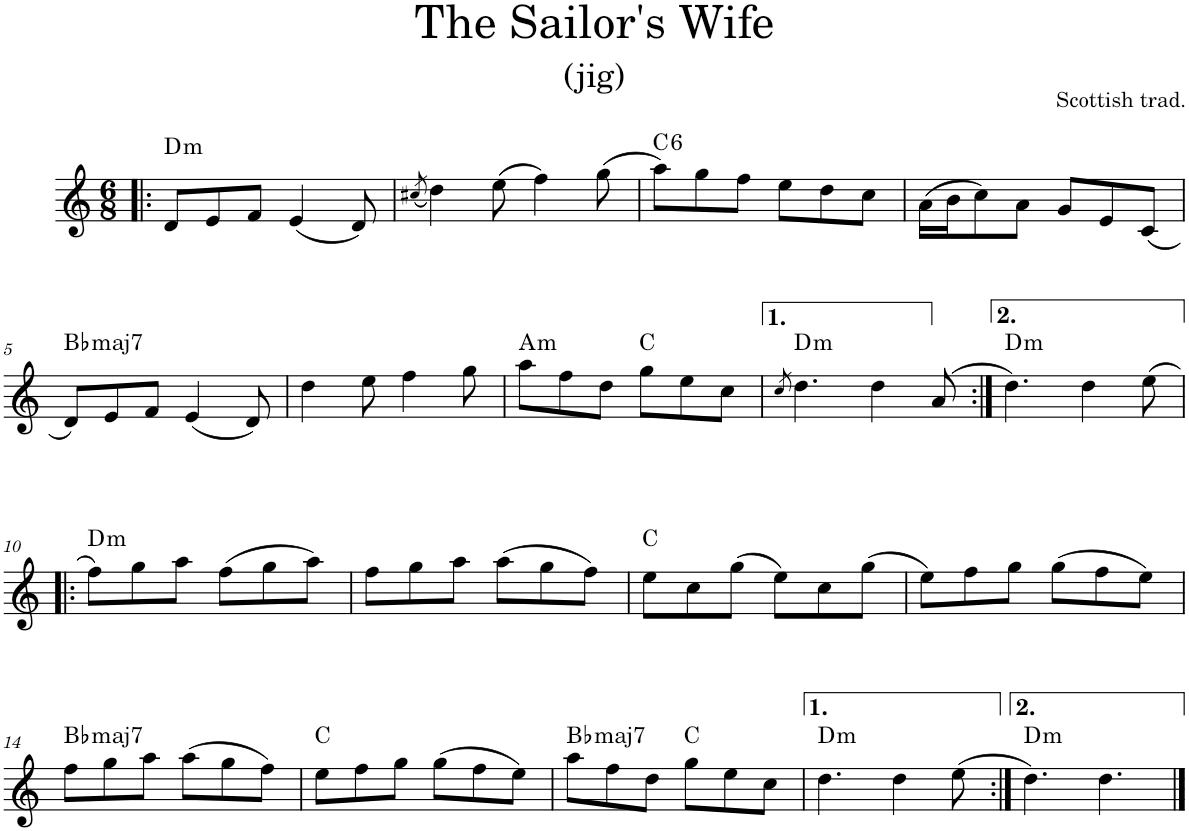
**kern	**harte
*part1	*part1
*staff1	*
*I"Piano	*
*I'Pno.	*
*clefG2	*
*k[]	*
*M6/8	*
=1!|:	=1!|:
!	!LO:H:kt=m
8d/L	D:min
8e/	.
8f/J	.
(4e/	.
8d/)	.
=2	=2
(8qcc#X/	.
4dd\)	.
(8ee\	.
4ff\)	.
(8gg\	.
=3	=3
!	!LO:H:kt=6
8aa\L)	C:maj6
8gg\	.
8ff\J	.
8ee\L	.
8dd\	.
8cc\J	.
=4	=4
(16a\LL	.
16b\J	.
8cc\)	.
8a\J	.
8g/L	.
8e/	.
(8c/J	.
!!LO:LB:g=z
=5	=5
!	!LO:H:kt=maj7
8d/L)	Bb:maj7
8e/	.
8f/J	.
(4e/	.
8d/)	.
=6	=6
4dd\	.
8ee\	.
4ff\	.
8gg\	.
=7	=7
!	!LO:H:kt=m
8aa\L	A:min
8ff\	.
8dd\J	.
8gg\L	C:maj
8ee\	.
8cc\J	.
=8	=8
8qcc/	.
!	!LO:H:kt=m
4.dd\	D:min
4dd\	.
(8a/	.
=9:|!	=9:|!
!	!LO:H:kt=m
4.dd\)	D:min
4dd\	.
(8ee\	.
!!LO:LB:g=z
=10!|:	=10!|:
!	!LO:H:kt=m
8ff\L)	D:min
8gg\	.
8aa\J	.
(8ff\L	.
8gg\	.
8aa\J)	.
=11	=11
8ff\L	.
8gg\	.
8aa\J	.
(8aa\L	.
8gg\	.
8ff\J)	.
=12	=12
8ee\L	C:maj
8cc\	.
(8gg\J	.
8ee\L)	.
8cc\	.
(8gg\J	.
=13	=13
8ee\L)	.
8ff\	.
8gg\J	.
(8gg\L	.
8ff\	.
8ee\J)	.
!!LO:LB:g=z
=14	=14
!	!LO:H:kt=maj7
8ff\L	Bb:maj7
8gg\	.
8aa\J	.
(8aa\L	.
8gg\	.
8ff\J)	.
=15	=15
8ee\L	C:maj
8ff\	.
8gg\J	.
(8gg\L	.
8ff\	.
8ee\J)	.
=16	=16
!	!LO:H:kt=maj7
8aa\L	Bb:maj7
8ff\	.
8dd\J	.
8gg\L	C:maj
8ee\	.
8cc\J	.
=17	=17
!	!LO:H:kt=m
4.dd\	D:min
4dd\	.
(8ee\	.
=18:|!	=18:|!
!	!LO:H:kt=m
4.dd\)	D:min
4.dd\	.
==	==
*-	*-
